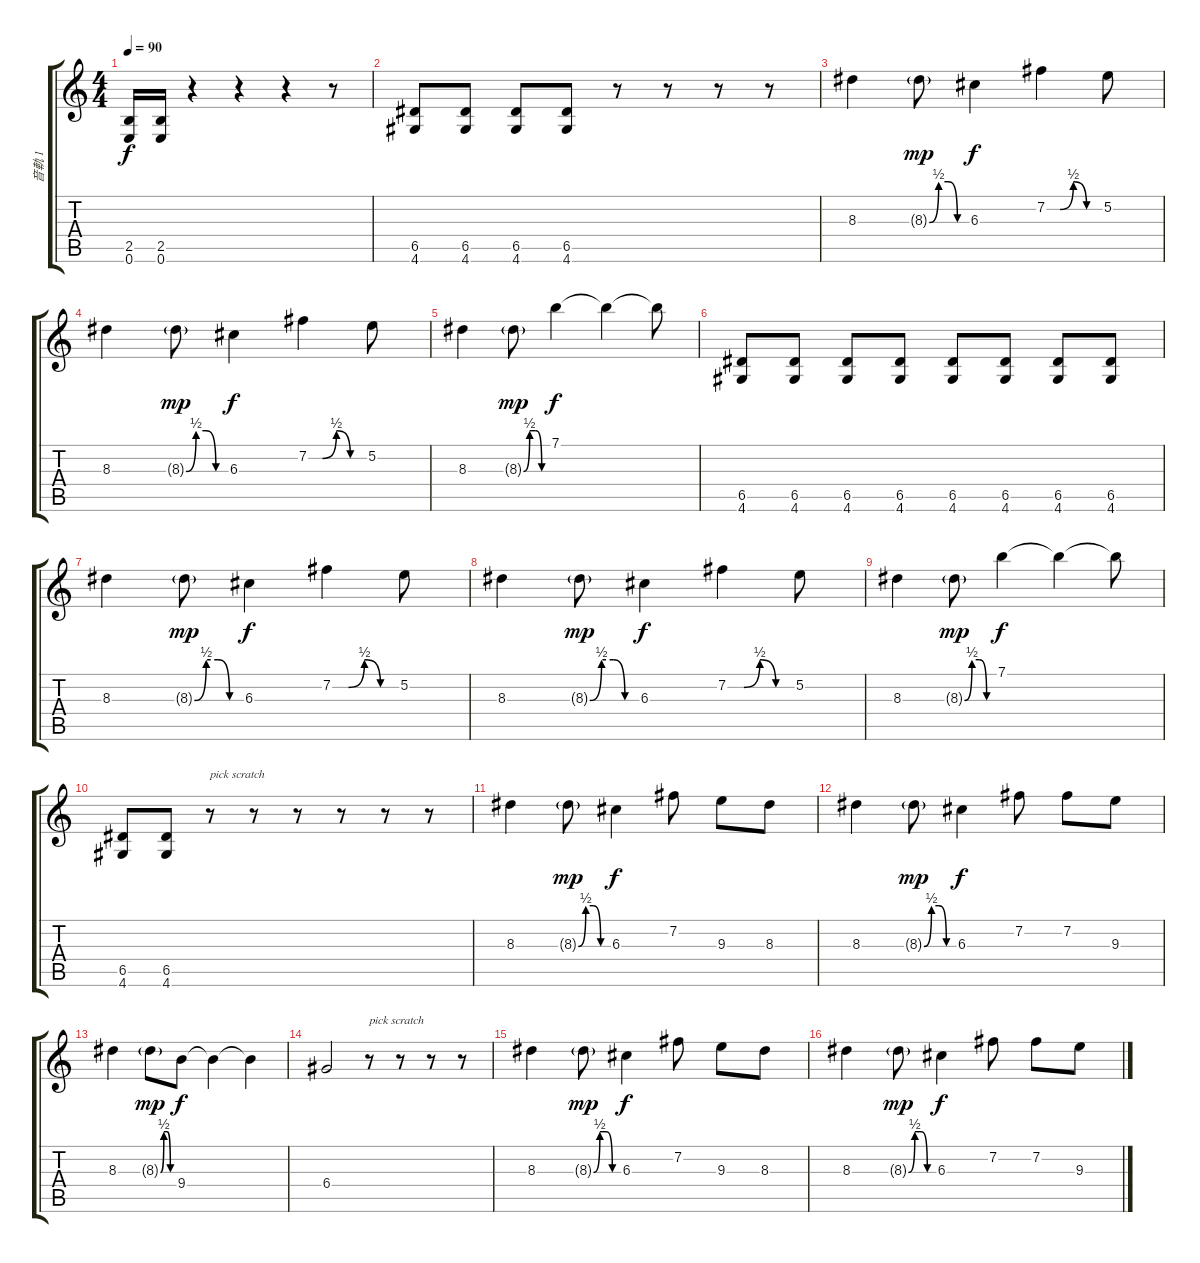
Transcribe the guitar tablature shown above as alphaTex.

\track ("音軌 1" "音軌 1") {instrument overdrivenguitar}
\staff {score tabs}
\tuning (E4 B3 G3 D3 A2 E2) {hide}
\ts (4 4)
\tempo 90
\clef g2
\ks c
(2.5 0.6).16{dy f} (2.5 0.6).16 r.4 r.4 r.4 r.8 |
(6.5 4.6).8 (6.5 4.6).8 (6.5 4.6).8 (6.5 4.6).8 r.8 r.8 r.8 r.8 |
8.3.4 8.3{be (custom 0 0 15 2 30 2 45 0 60 0) g}.8{dy mp} 6.3.4{dy f} 7.2{be (custom 0 0 15 0 30 2 45 0 60 0)}.4 5.2.8 |
8.3.4 8.3{be (custom 0 0 15 2 30 2 45 0 60 0) g}.8{dy mp} 6.3.4{dy f} 7.2{be (custom 0 0 15 0 30 2 45 0 60 0)}.4 5.2.8 |
8.3.4 8.3{be (custom 0 0 15 2 30 2 45 0 60 0) g}.8{dy mp} 7.1.4{dy f} 7.1{t}.4 7.1{t}.8 |
(6.5 4.6).8 (6.5 4.6).8 (6.5 4.6).8 (6.5 4.6).8 (6.5 4.6).8 (6.5 4.6).8 (6.5 4.6).8 (6.5 4.6).8 |
8.3.4 8.3{be (custom 0 0 15 2 30 2 45 0 60 0) g}.8{dy mp} 6.3.4{dy f} 7.2{be (custom 0 0 15 0 30 2 45 0 60 0)}.4 5.2.8 |
8.3.4 8.3{be (custom 0 0 15 2 30 2 45 0 60 0) g}.8{dy mp} 6.3.4{dy f} 7.2{be (custom 0 0 15 0 30 2 45 0 60 0)}.4 5.2.8 |
8.3.4 8.3{be (custom 0 0 15 2 30 2 45 0 60 0) g}.8{dy mp} 7.1.4{dy f} 7.1{t}.4 7.1{t}.8 |
(6.5 4.6).8 (6.5 4.6).8 r.8{txt "pick scratch"} r.8 r.8 r.8 r.8 r.8 |
8.3.4 8.3{be (custom 0 0 15 2 30 2 45 0 60 0) g}.8{dy mp} 6.3.4{dy f} 7.2.8 9.3.8 8.3.8 |
8.3.4 8.3{be (custom 0 0 15 2 30 2 45 0 60 0) g}.8{dy mp} 6.3.4{dy f} 7.2.8 7.2.8 9.3.8 |
8.3.4 8.3{be (custom 0 0 15 2 30 2 45 0 60 0) g}.8{dy mp} 9.4.8{dy f} 9.4{t}.4 9.4{t}.4 |
6.4.2 r.8{txt "pick scratch"} r.8 r.8 r.8 |
8.3.4 8.3{be (custom 0 0 15 2 30 2 45 0 60 0) g}.8{dy mp} 6.3.4{dy f} 7.2.8 9.3.8 8.3.8 |
8.3.4 8.3{be (custom 0 0 15 2 30 2 45 0 60 0) g}.8{dy mp} 6.3.4{dy f} 7.2.8 7.2.8 9.3.8
